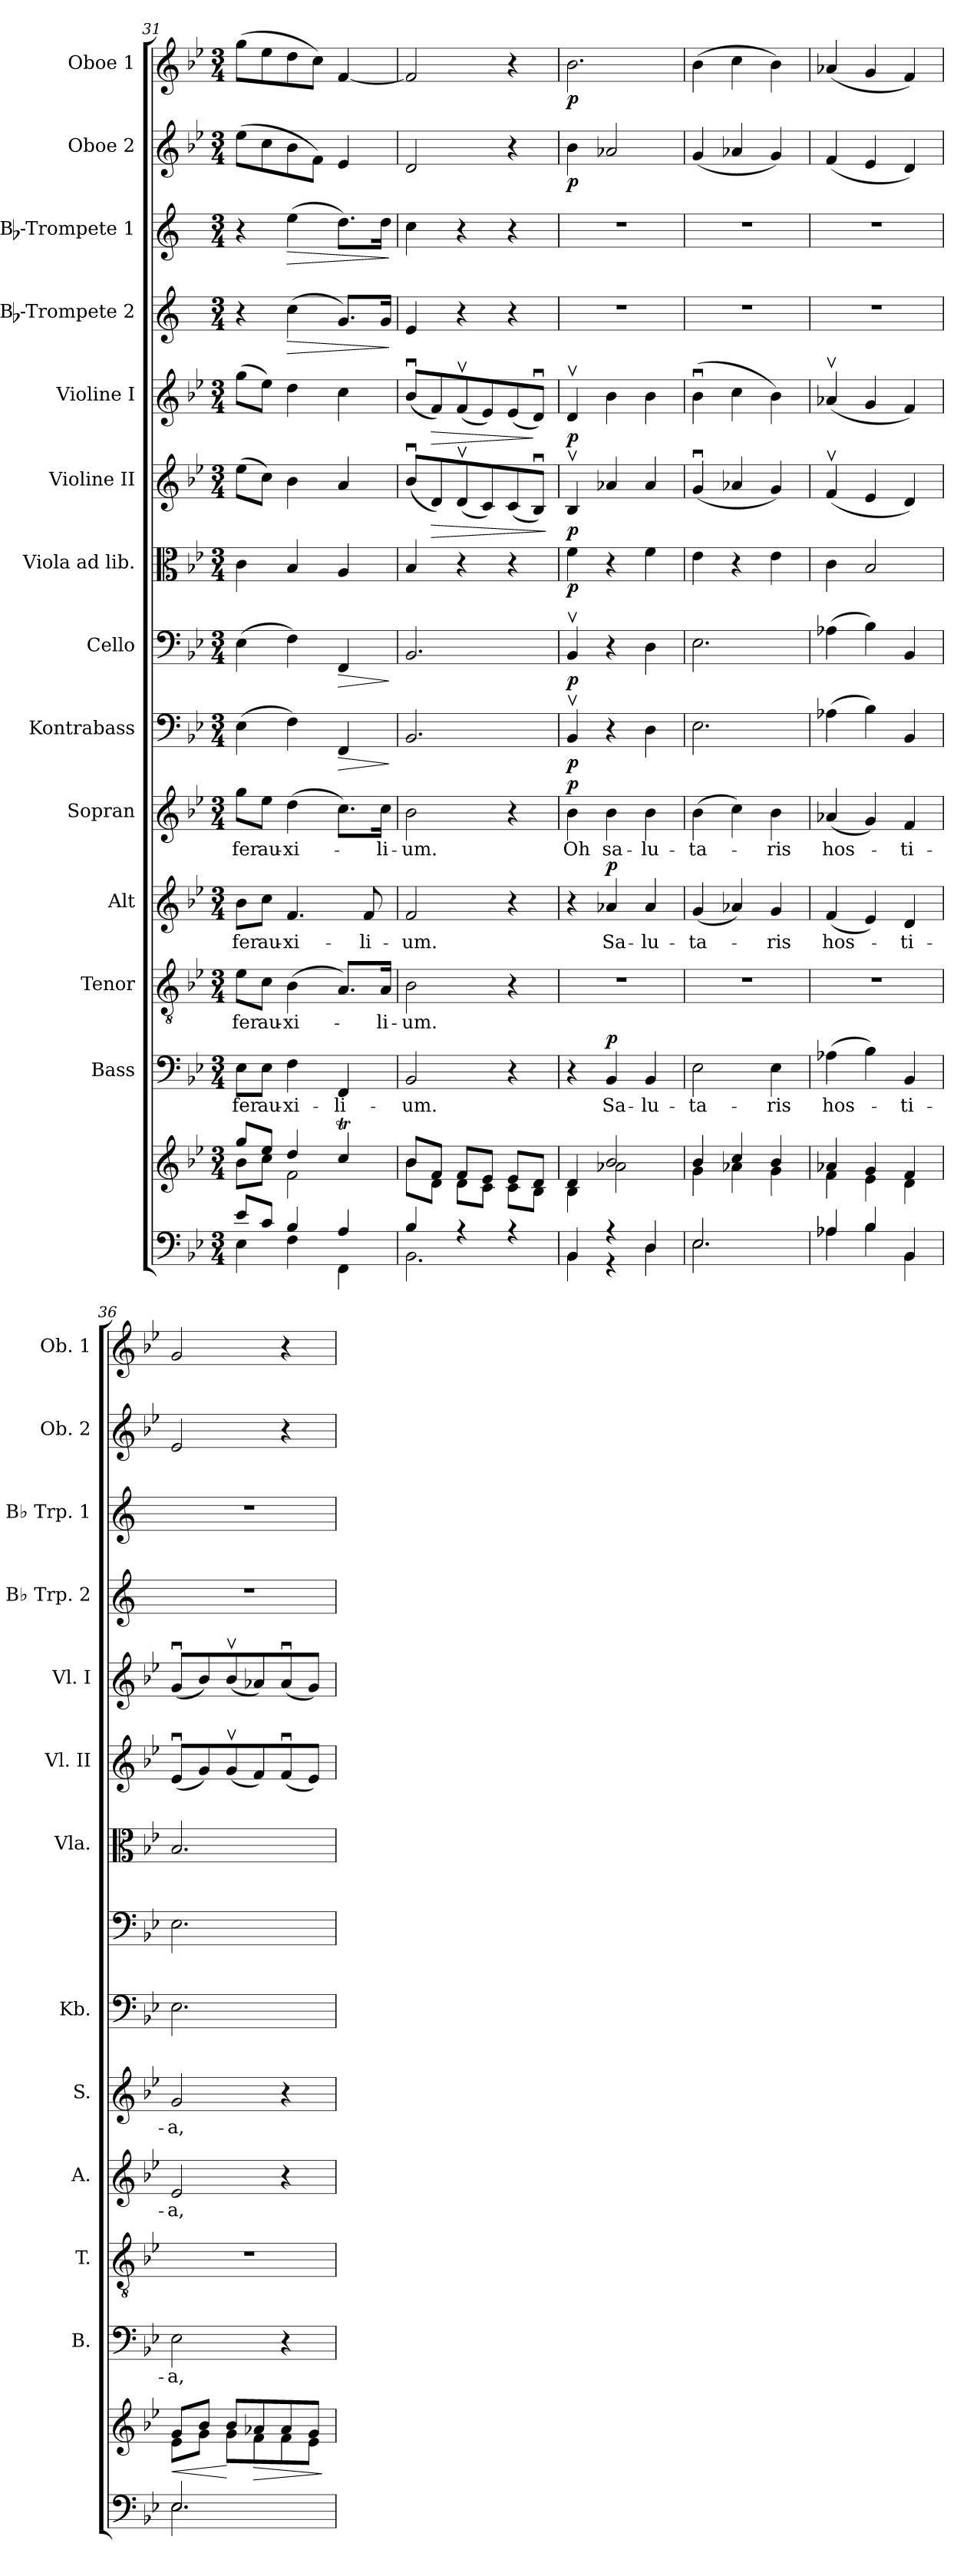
**kern	**kern	**dynam	**kern	**text	**dynam	**kern	**text	**kern	**text	**dynam	**kern	**text	**dynam	**kern	**dynam	**kern	**dynam	**kern	**dynam	**kern	**dynam	**kern	**dynam	**kern	**dynam	**kern	**dynam	**kern	**dynam	**kern	**dynam
*part14	*part14	*part14	*part13	*part13	*part13	*part12	*part12	*part11	*part11	*part11	*part10	*part10	*part10	*part9	*part9	*part8	*part8	*part7	*part7	*part6	*part6	*part5	*part5	*part4	*part4	*part3	*part3	*part2	*part2	*part1	*part1
*staff15	*staff14	*staff14/15	*staff13	*staff13	*staff13	*staff12	*staff12	*staff11	*staff11	*staff11	*staff10	*staff10	*staff10	*staff9	*staff9	*staff8	*staff8	*staff7	*staff7	*staff6	*staff6	*staff5	*staff5	*staff4	*staff4	*staff3	*staff3	*staff2	*staff2	*staff1	*staff1
*	*	*	*I"Bass	*	*	*I"Tenor	*	*I"Alt	*	*	*I"Sopran	*	*	*I"Kontrabass	*	*I"Cello	*	*I"Viola ad lib.	*	*I"Violine II	*	*I"Violine I	*	*I"Bb-Trompete 2	*	*I"Bb-Trompete 1	*	*I"Oboe 2	*	*I"Oboe 1	*
*	*	*	*I'B.	*	*	*I'T.	*	*I'A.	*	*	*I'S.	*	*	*I'Kb.	*	*	*	*I'Vla.	*	*I'Vl. II	*	*I'Vl. I	*	*I'Bb Trp. 2	*	*I'Bb Trp. 1	*	*I'Ob. 2	*	*I'Ob. 1	*
!!LO:PB:g=z
*clefF4	*clefG2	*	*clefF4	*	*	*clefGv2	*	*clefG2	*	*	*clefG2	*	*	*clefF4	*	*clefF4	*	*clefC3	*	*clefG2	*	*clefG2	*	*clefG2	*	*clefG2	*	*clefG2	*	*clefG2	*
*	*	*	*	*	*	*	*	*	*	*	*	*	*	*ITrd7c12	*	*	*	*	*	*	*	*	*	*ITrd1c2	*	*ITrd1c2	*	*	*	*	*
*k[b-e-]	*k[b-e-]	*	*k[b-e-]	*	*	*k[b-e-]	*	*k[b-e-]	*	*	*k[b-e-]	*	*	*k[b-e-]	*	*k[b-e-]	*	*k[b-e-]	*	*k[b-e-]	*	*k[b-e-]	*	*k[b-e-]	*	*k[b-e-]	*	*k[b-e-]	*	*k[b-e-]	*
*B-:	*B-:	*	*B-:	*	*	*B-:	*	*B-:	*	*	*B-:	*	*	*B-:	*	*B-:	*	*B-:	*	*B-:	*	*B-:	*	*B-:	*	*B-:	*	*B-:	*	*B-:	*
*M3/4	*M3/4	*	*M3/4	*	*	*M3/4	*	*M3/4	*	*	*M3/4	*	*	*M3/4	*	*M3/4	*	*M3/4	*	*M3/4	*	*M3/4	*	*M3/4	*	*M3/4	*	*M3/4	*	*M3/4	*
=31	=31	=31	=31	=31	=31	=31	=31	=31	=31	=31	=31	=31	=31	=31	=31	=31	=31	=31	=31	=31	=31	=31	=31	=31	=31	=31	=31	=31	=31	=31	=31
*^	*^	*	*	*	*	*	*	*	*	*	*	*	*	*	*	*	*	*	*	*	*	*	*	*	*	*	*	*	*	*	*
!	!	!	!	!	!	!LO:LY:b	!	!	!LO:LY:b	!	!LO:LY:b	!	!	!LO:LY:b	!	!	!	!	!	!	!	!	!	!	!	!	!	!	!	!	!	!	!
8e-/L	4E-\	8gg/L	8b-\L	.	8E-\L	fer	.	8e-\L	fer	8b-\L	fer	.	8gg\L	fer	.	(>4EE-\	.	(>4E-\	.	4c\	.	(>8ee-\L	.	(>8gg\L	.	4r	.	4r	.	(>8ee-\L	.	(>8gg\L	.
!	!	!	!	!	!	!LO:LY:b	!	!	!LO:LY:b	!	!LO:LY:b	!	!	!LO:LY:b	!	!	!	!	!	!	!	!	!	!	!	!	!	!	!	!	!	!	!
8c/J	.	8ee-/J	8cc\J	.	8E-\J	au-	.	8c\J	au-	8cc\J	au-	.	8ee-\J	au-	.	.	.	.	.	.	.	8cc\J)	.	8ee-\J)	.	.	.	.	.	8cc\	.	8ee-\	.
!	!	!	!	!	!	!LO:LY:b	!	!	!LO:LY:b	!	!LO:LY:b	!	!	!LO:LY:b	!	!	!	!	!	!	!	!	!	!	!	!	!LO:HP:b	!	!LO:HP:b	!	!	!	!
4B-/	4F\	4dd/	2f\	.	4F\	-xi-	.	(>4B-\	-xi-	4.f/	-xi-	.	(>4dd\	-xi-	.	4FF\)	.	4F\)	.	4B-/	.	4b-\	.	4dd\	.	(>4b-\	>	(>4dd\	>	8b-\	.	8dd\	.
.	.	.	.	.	.	.	.	.	.	.	.	.	.	.	.	.	.	.	.	.	.	.	.	.	.	.	.	.	.	8f\J)	.	8cc\J)	.
!	!	!	!	!	!	!LO:LY:b	!	!	!	!	!	!	!	!	!	!	!LO:HP:b	!	!LO:HP:b	!	!	!	!	!	!	!	!	!	!	!	!	!	!
4A/	4FF\	4ccT/	.	.	4FF/	-li-	.	8.A/L)	.	.	.	.	8.cc\L)	.	.	4FFF/	>	4FF/	>	4A/	.	4a/	.	4cc\	.	8.f/L)	.	8.cc\L)	.	4e-/	.	[4f/	.
!	!	!	!	!	!	!	!	!	!	!	!LO:LY:b	!	!	!	!	!	!	!	!	!	!	!	!	!	!	!	!	!	!	!	!	!	!
.	.	.	.	.	.	.	.	.	.	8f/	-li-	.	.	.	.	.	.	.	.	.	.	.	.	.	.	.	.	.	.	.	.	.	.
!	!	!	!	!	!	!	!	!	!LO:LY:b	!	!	!	!	!LO:LY:b	!	!	!	!	!	!	!	!	!	!	!	!	!	!	!	!	!	!	!
.	.	.	.	.	.	.	.	16A/Jk	-li-	.	.	.	16cc\Jk	-li-	.	.	.	.	.	.	.	.	.	.	.	16f/Jk	.	16cc\Jk	.	.	.	.	.
*v	*v	*	*	*	*	*	*	*	*	*	*	*	*	*	*	*	*	*	*	*	*	*	*	*	*	*	*	*	*	*	*	*	*
*	*v	*v	*	*	*	*	*	*	*	*	*	*	*	*	*	*	*	*	*	*	*	*	*	*	*	*	*	*	*	*	*	*
.	.	.	.	.	.	.	.	.	.	.	.	.	.	.	]	.	]	.	.	.	.	.	.	.	]	.	]	.	.	.	.
=32	=32	=32	=32	=32	=32	=32	=32	=32	=32	=32	=32	=32	=32	=32	=32	=32	=32	=32	=32	=32	=32	=32	=32	=32	=32	=32	=32	=32	=32	=32	=32
*^	*^	*	*	*	*	*	*	*	*	*	*	*	*	*	*	*	*	*	*	*	*	*	*	*	*	*	*	*	*	*	*
!	!	!	!	!	!	!LO:LY:b	!	!	!LO:LY:b	!	!LO:LY:b	!	!	!LO:LY:b	!	!	!	!	!	!	!	!	!	!	!	!	!	!	!	!	!	!	!
4B-/	2.BB-\	8b-/L	8b-\L	.	2BB-/	-um.	.	2B-\	-um.	2f/	-um.	.	2b-\	-um.	.	2.BBB-/	.	2.BB-/	.	4B-/	.	(<8b-u>/L	.	(<8b-u>/L	.	4d/	.	4b-\	.	2d/	.	2f/]	.
!	!	!	!	!	!	!	!	!	!	!	!	!	!	!	!	!	!	!	!	!	!	!	!LO:HP:b	!	!LO:HP:b	!	!	!	!	!	!	!	!
.	.	8f/J	8d\J	.	.	.	.	.	.	.	.	.	.	.	.	.	.	.	.	.	.	8d/)	>	8f/)	>	.	.	.	.	.	.	.	.
4rA	.	8f/L	8d\L	.	.	.	.	.	.	.	.	.	.	.	.	.	.	.	.	4r	.	(<8dv>/	.	(<8fv>/	.	4r	.	4r	.	.	.	.	.
.	.	8e-/J	8c\J	.	.	.	.	.	.	.	.	.	.	.	.	.	.	.	.	.	.	8c/)	.	8e-/)	.	.	.	.	.	.	.	.	.
4rG	.	8e-/L	8c\L	.	4r	.	.	4r	.	4r	.	.	4r	.	.	.	.	.	.	4r	.	(<8c/	.	(<8e-/	.	4r	.	4r	.	4r	.	4r	.
.	.	8d/J	8B-\J	.	.	.	.	.	.	.	.	.	.	.	.	.	.	.	.	.	.	8B-u>/J)	.	8du>/J)	]	.	.	.	.	.	.	.	.
*v	*v	*	*	*	*	*	*	*	*	*	*	*	*	*	*	*	*	*	*	*	*	*	*	*	*	*	*	*	*	*	*	*	*
*	*v	*v	*	*	*	*	*	*	*	*	*	*	*	*	*	*	*	*	*	*	*	*	*	*	*	*	*	*	*	*	*	*
.	.	.	.	.	.	.	.	.	.	.	.	.	.	.	.	.	.	.	.	.	]	.	.	.	.	.	.	.	.	.	.
=33	=33	=33	=33	=33	=33	=33	=33	=33	=33	=33	=33	=33	=33	=33	=33	=33	=33	=33	=33	=33	=33	=33	=33	=33	=33	=33	=33	=33	=33	=33	=33
*^	*^	*	*	*	*	*	*	*	*	*	*	*	*	*	*	*	*	*	*	*	*	*	*	*	*	*	*	*	*	*	*
!	!	!	!	!	!	!	!	!	!	!	!	!	!	!LO:LY:b	!LO:DY:a	!	!LO:DY:b	!	!LO:DY:b	!	!LO:DY:b	!	!LO:DY:b	!	!LO:DY:b	!	!	!	!	!	!LO:DY:b	!	!LO:DY:b
4BB-/	4BB-\	4d/	4B-\	.	4r	.	.	2.r	.	4r	.	.	4b-\	Oh	p	4BBB-v>/	p	4BB-v>/	p	4f\	p	4B-v>/	p	4dv>/	p	2.r	.	2.r	.	4b-\	p	2.b-\	p
!	!	!	!	!	!	!LO:LY:b	!LO:DY:a	!	!	!	!LO:LY:b	!LO:DY:a	!	!LO:LY:b	!	!	!	!	!	!	!	!	!	!	!	!	!	!	!	!	!	!	!
4r	4r	2b-/	2a-X\	.	4BB-/	Sa-	p	.	.	4a-X/	Sa-	p	4b-\	sa-	.	4r	.	4r	.	4r	.	4a-X/	.	4b-\	.	.	.	.	.	2a-X/	.	.	.
!	!	!	!	!	!	!LO:LY:b	!	!	!	!	!LO:LY:b	!	!	!LO:LY:b	!	!	!	!	!	!	!	!	!	!	!	!	!	!	!	!	!	!	!
4D/	4D\	.	.	.	4BB-/	-lu-	.	.	.	4a-/	-lu-	.	4b-\	-lu-	.	4DD\	.	4D\	.	4f\	.	4a-/	.	4b-\	.	.	.	.	.	.	.	.	.
=34	=34	=34	=34	=34	=34	=34	=34	=34	=34	=34	=34	=34	=34	=34	=34	=34	=34	=34	=34	=34	=34	=34	=34	=34	=34	=34	=34	=34	=34	=34	=34	=34	=34
!	!	!	!	!	!	!LO:LY:b	!	!	!	!	!LO:LY:b	!	!	!LO:LY:b	!	!	!	!	!	!	!	!	!	!	!	!	!	!	!	!	!	!	!
2.E-/	2.E-\	4b-/	4g\	.	2E-\	-ta-	.	2.r	.	(<4g/	-ta-	.	(>4b-\	-ta-	.	2.EE-\	.	2.E-\	.	4e-\	.	(<4gu>/	.	(>4b-u>\	.	2.r	.	2.r	.	(<4g/	.	(>4b-\	.
.	.	4cc/	4a-X\	.	.	.	.	.	.	4a-X/)	.	.	4cc\)	.	.	.	.	.	.	4r	.	4a-X/	.	4cc\	.	.	.	.	.	4a-X/	.	4cc\	.
!	!	!	!	!	!	!LO:LY:b	!	!	!	!	!LO:LY:b	!	!	!LO:LY:b	!	!	!	!	!	!	!	!	!	!	!	!	!	!	!	!	!	!	!
.	.	4b-/	4g\	.	4E-\	-ris	.	.	.	4g/	-ris	.	4b-\	-ris	.	.	.	.	.	4e-\	.	4g/)	.	4b-\)	.	.	.	.	.	4g/)	.	4b-\)	.
=35	=35	=35	=35	=35	=35	=35	=35	=35	=35	=35	=35	=35	=35	=35	=35	=35	=35	=35	=35	=35	=35	=35	=35	=35	=35	=35	=35	=35	=35	=35	=35	=35	=35
!	!	!	!	!	!	!LO:LY:b	!	!	!	!	!LO:LY:b	!	!	!LO:LY:b	!	!	!	!	!	!	!	!	!	!	!	!	!	!	!	!	!	!	!
4A-X/	4A-\	4a-X/	4f\	.	(>4A-X\	hos-	.	2.r	.	(<4f/	hos-	.	(<4a-X/	hos-	.	(>4AA-X\	.	(>4A-X\	.	4c\	.	(<4fv>/	.	(<4a-Xv>/	.	2.r	.	2.r	.	(<4f/	.	(<4a-X/	.
4B-/	4B-\	4g/	4e-\	.	4B-\)	.	.	.	.	4e-/)	.	.	4g/)	.	.	4BB-\)	.	4B-\)	.	2B-/	.	4e-/	.	4g/	.	.	.	.	.	4e-/	.	4g/	.
!	!	!	!	!	!	!LO:LY:b	!	!	!	!	!LO:LY:b	!	!	!LO:LY:b	!	!	!	!	!	!	!	!	!	!	!	!	!	!	!	!	!	!	!
4BB-/	4BB-\	4f/	4d\	.	4BB-/	-ti-	.	.	.	4d/	-ti-	.	4f/	-ti-	.	4BBB-/	.	4BB-/	.	.	.	4d/)	.	4f/)	.	.	.	.	.	4d/)	.	4f/)	.
=36	=36	=36	=36	=36	=36	=36	=36	=36	=36	=36	=36	=36	=36	=36	=36	=36	=36	=36	=36	=36	=36	=36	=36	=36	=36	=36	=36	=36	=36	=36	=36	=36	=36
!	!	!	!	!LO:HP:b	!	!LO:LY:b	!	!	!	!	!LO:LY:b	!	!	!LO:LY:b	!	!	!	!	!	!	!	!	!	!	!	!	!	!	!	!	!	!	!
2.E-/	2.E-\	8g/L	8e-\L	<	2E-\	-a,	.	2.r	.	2e-/	-a,	.	2g/	-a,	.	2.EE-\	.	2.E-\	.	2.B-/	.	(<8e-u>/L	.	(<8gu>/L	.	2.r	.	2.r	.	2e-/	.	2g/	.
.	.	8b-/J	8g\J	.	.	.	.	.	.	.	.	.	.	.	.	.	.	.	.	.	.	8g/)	.	8b-/)	.	.	.	.	.	.	.	.	.
.	.	8b-/L	8g\L	[	.	.	.	.	.	.	.	.	.	.	.	.	.	.	.	.	.	(<8gv>/	.	(<8b-v>/	.	.	.	.	.	.	.	.	.
!	!	!	!	!LO:HP:b	!	!	!	!	!	!	!	!	!	!	!	!	!	!	!	!	!	!	!	!	!	!	!	!	!	!	!	!	!
.	.	8a-X/	8f\	>	.	.	.	.	.	.	.	.	.	.	.	.	.	.	.	.	.	8f/)	.	8a-X/)	.	.	.	.	.	.	.	.	.
.	.	8a-/	8f\	.	4r	.	.	.	.	4r	.	.	4r	.	.	.	.	.	.	.	.	(<8fu>/	.	(<8a-u>/	.	.	.	.	.	4r	.	4r	.
.	.	8g/J	8e-\J	.	.	.	.	.	.	.	.	.	.	.	.	.	.	.	.	.	.	8e-/J)	.	8g/J)	.	.	.	.	.	.	.	.	.
*v	*v	*	*	*	*	*	*	*	*	*	*	*	*	*	*	*	*	*	*	*	*	*	*	*	*	*	*	*	*	*	*	*	*
*	*v	*v	*	*	*	*	*	*	*	*	*	*	*	*	*	*	*	*	*	*	*	*	*	*	*	*	*	*	*	*	*	*
.	.	]	.	.	.	.	.	.	.	.	.	.	.	.	.	.	.	.	.	.	.	.	.	.	.	.	.	.	.	.	.
=	=	=	=	=	=	=	=	=	=	=	=	=	=	=	=	=	=	=	=	=	=	=	=	=	=	=	=	=	=	=	=
*-	*-	*-	*-	*-	*-	*-	*-	*-	*-	*-	*-	*-	*-	*-	*-	*-	*-	*-	*-	*-	*-	*-	*-	*-	*-	*-	*-	*-	*-	*-	*-
